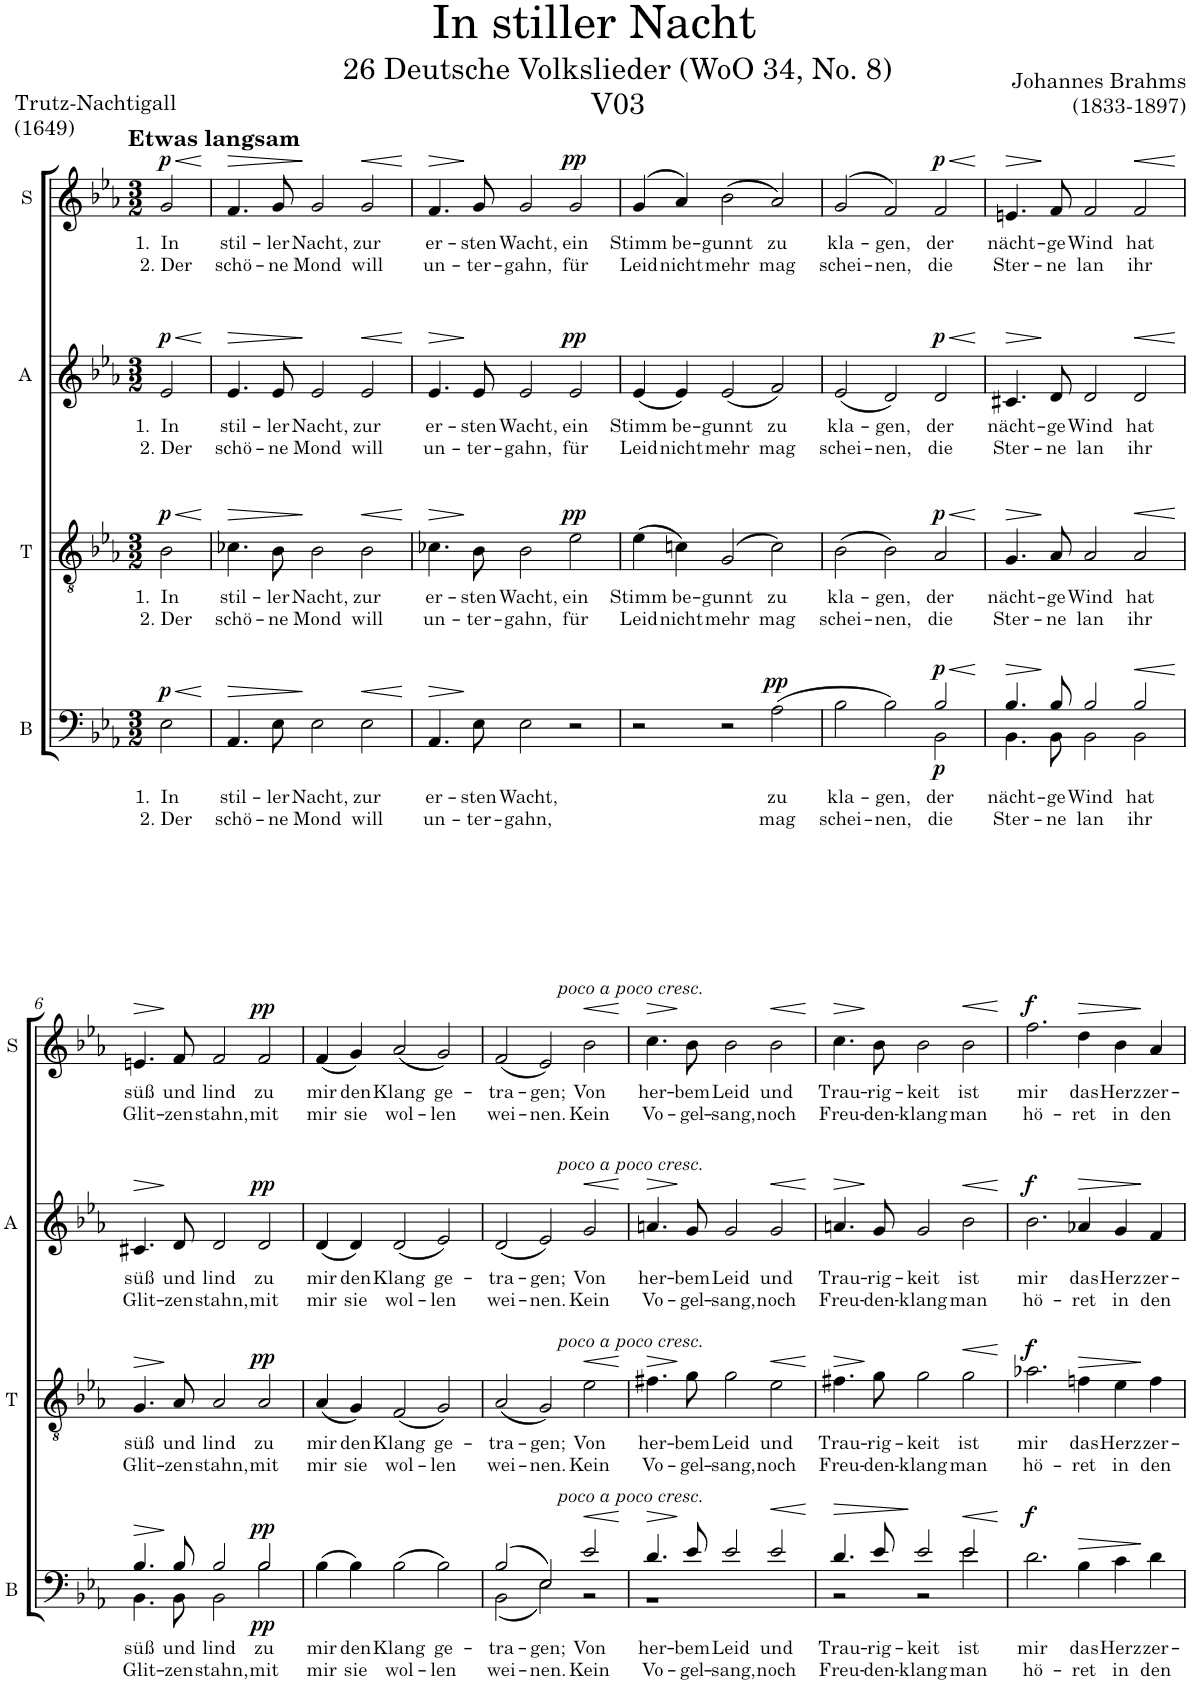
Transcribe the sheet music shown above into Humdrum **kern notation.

**kern	**text	**text	**dynam	**kern	**text	**text	**dynam	**kern	**text	**text	**dynam	**kern	**text	**text	**dynam
*part4	*part4	*part4	*part4	*part3	*part3	*part3	*part3	*part2	*part2	*part2	*part2	*part1	*part1	*part1	*part1
*staff4	*staff4	*staff4	*staff4	*staff3	*staff3	*staff3	*staff3	*staff2	*staff2	*staff2	*staff2	*staff1	*staff1	*staff1	*staff1
*I"B	*	*	*	*I"T	*	*	*	*I"A	*	*	*	*I"S	*	*	*
*I'B	*	*	*	*I'T	*	*	*	*I'A	*	*	*	*I'S	*	*	*
*clefF4	*	*	*	*clefGv2	*	*	*	*clefG2	*	*	*	*clefG2	*	*	*
*Trd7c12	*	*	*	*	*	*	*	*Trd1c2	*	*	*	*	*	*	*
*k[b-e-a-]	*	*	*	*k[b-e-a-]	*	*	*	*k[b-e-a-]	*	*	*	*k[b-e-a-]	*	*	*
*M3/2	*	*	*	*M3/2	*	*	*	*M3/2	*	*	*	*M3/2	*	*	*
=	=	=	=	=	=	=	=	=	=	=	=	=	=	=	=
!	!	!	!	!	!	!	!	!	!	!	!	!LO:TX:a:B:t=Etwas langsam	!	!	!
!	!LO:LY:b	!LO:LY:b	!LO:HP:b	!	!LO:LY:b	!LO:LY:b	!LO:HP:b	!	!LO:LY:b	!LO:LY:b	!LO:HP:b	!	!LO:LY:b	!LO:LY:b	!LO:HP:b
!	!	!	!LO:DY:n=1:a	!	!	!	!LO:DY:n=1:a	!	!	!	!LO:DY:n=1:a	!	!	!	!LO:DY:n=1:a
2E-\	1. In	2. Der	< p	2B-\	1. In	2. Der	< p	2e-/	1. In	2. Der	< p	2g/	1. In	2. Der	< p
.	.	.	[	.	.	.	[	.	.	.	[	.	.	.	[
=1	=1	=1	=1	=1	=1	=1	=1	=1	=1	=1	=1	=1	=1	=1	=1
!	!LO:LY:b	!LO:LY:b	!LO:HP:b	!	!LO:LY:b	!LO:LY:b	!LO:HP:b	!	!LO:LY:b	!LO:LY:b	!LO:HP:b	!	!LO:LY:b	!LO:LY:b	!LO:HP:b
4.AA-/	stil-	schö-	>	4.c-X\	stil-	-schö-	>	4.e-/	stil-	schö-	>	4.f/	stil-	schö-	>
!	!LO:LY:b	!LO:LY:b	!	!	!LO:LY:b	!LO:LY:b	!	!	!LO:LY:b	!LO:LY:b	!	!	!LO:LY:b	!LO:LY:b	!
8E-\	-ler	-ne	.	8B-\	-ler	ne	.	8e-/	-ler	-ne	.	8g/	-ler	-ne	.
!	!LO:LY:b	!LO:LY:b	!	!	!LO:LY:b	!LO:LY:b	!	!	!LO:LY:b	!LO:LY:b	!	!	!LO:LY:b	!LO:LY:b	!
2E-\	Nacht,	Mond	]	2B-\	Nacht,	Mond	]	2e-/	Nacht,	Mond	]	2g/	Nacht,	Mond	]
!	!LO:LY:b	!LO:LY:b	!LO:HP:b	!	!LO:LY:b	!LO:LY:b	!LO:HP:b	!	!LO:LY:b	!LO:LY:b	!LO:HP:b	!	!LO:LY:b	!LO:LY:b	!LO:HP:b
2E-\	zur	will	<	2B-\	zur	will	<	2e-/	zur	will	<	2g/	zur	will	<
.	.	.	[	.	.	.	[	.	.	.	[	.	.	.	[
=2	=2	=2	=2	=2	=2	=2	=2	=2	=2	=2	=2	=2	=2	=2	=2
!	!LO:LY:b	!LO:LY:b	!LO:HP:b	!	!LO:LY:b	!LO:LY:b	!LO:HP:b	!	!LO:LY:b	!LO:LY:b	!LO:HP:b	!	!LO:LY:b	!LO:LY:b	!LO:HP:b
4.AA-/	er-	un-	>	4.c-X\	er-	un-	>	4.e-/	er-	un-	>	4.f/	er-	un-	>
!	!LO:LY:b	!LO:LY:b	!	!	!LO:LY:b	!LO:LY:b	!	!	!LO:LY:b	!LO:LY:b	!	!	!LO:LY:b	!LO:LY:b	!
8E-\	-sten	-ter-	]	8B-\	-sten	-ter-	]	8e-/	-sten	-ter-	]	8g/	-sten	-ter-	]
!	!LO:LY:b	!LO:LY:b	!	!	!LO:LY:b	!LO:LY:b	!	!	!LO:LY:b	!LO:LY:b	!	!	!LO:LY:b	!LO:LY:b	!
2E-\	Wacht,	-gahn,	.	2B-\	Wacht,	-gahn,	.	2e-/	Wacht,	-gahn,	.	2g/	Wacht,	-gahn,	.
!	!	!	!	!	!LO:LY:b	!LO:LY:b	!LO:DY:a	!	!LO:LY:b	!LO:LY:b	!LO:DY:a	!	!LO:LY:b	!LO:LY:b	!LO:DY:a
2r	.	.	.	2e-\	ein	für	pp	2e-/	ein	für	pp	2g/	ein	für	pp
=3	=3	=3	=3	=3	=3	=3	=3	=3	=3	=3	=3	=3	=3	=3	=3
!	!	!	!	!	!LO:LY:b	!LO:LY:b	!	!	!LO:LY:b	!LO:LY:b	!	!	!LO:LY:b	!LO:LY:b	!
2r	.	.	.	(>4e-\	Stimm	Leid	.	(<4e-/	Stimm	Leid	.	(>4g/	Stimm	Leid	.
!	!	!	!	!	!LO:LY:b	!LO:LY:b	!	!	!LO:LY:b	!LO:LY:b	!	!	!LO:LY:b	!LO:LY:b	!
.	.	.	.	4cn\)	be-	nicht	.	4e-/)	be-	nicht	.	4a-/)	be-	nicht	.
!	!	!	!	!	!LO:LY:b	!LO:LY:b	!	!	!LO:LY:b	!LO:LY:b	!	!	!LO:LY:b	!LO:LY:b	!
2r	.	.	.	(>2G/	-gunnt	mehr	.	(<2e-/	-gunnt	mehr	.	(>2b-\	-gunnt	mehr	.
!	!LO:LY:b	!LO:LY:b	!LO:DY:a	!	!LO:LY:b	!LO:LY:b	!	!	!LO:LY:b	!LO:LY:b	!	!	!LO:LY:b	!LO:LY:b	!
(>2A-\	zu	mag	pp	2c\)	zu	mag	.	2f/)	zu	mag	.	2a-/)	zu	mag	.
=4	=4	=4	=4	=4	=4	=4	=4	=4	=4	=4	=4	=4	=4	=4	=4
!	!LO:LY:b	!LO:LY:b	!	!	!LO:LY:b	!LO:LY:b	!	!	!LO:LY:b	!LO:LY:b	!	!	!LO:LY:b	!LO:LY:b	!
*^	*	*	*	*	*	*	*	*	*	*	*	*	*	*	*
2B-\	1ryy	kla-	schei-	.	(>2B-\	kla-	schei-	.	(<2e-/	kla-	schei-	.	(>2g/	kla-	schei-	.
!	!	!LO:LY:b	!LO:LY:b	!	!	!LO:LY:b	!LO:LY:b	!	!	!LO:LY:b	!LO:LY:b	!	!	!LO:LY:b	!LO:LY:b	!
2B-\)	.	-gen,	-nen,	.	2B-\)	-gen,	-nen,	.	2d/)	-gen,	-nen,	.	2f/)	-gen,	-nen,	.
!	!	!LO:LY:b	!LO:LY:b	!LO:HP:b	!	!LO:LY:b	!LO:LY:b	!LO:HP:b	!	!LO:LY:b	!LO:LY:b	!LO:HP:b	!	!LO:LY:b	!LO:LY:b	!LO:HP:b
!	!	!	!	!LO:DY:n=1:a	!	!	!	!	!	!	!	!	!	!	!	!
!	!	!	!	!LO:DY:n=2:b	!	!	!	!LO:DY:n=1:a	!	!	!	!LO:DY:n=1:a	!	!	!	!LO:DY:n=1:a
2B-/	2BB-\	der	die	< p p	2A-/	der	die	< p	2d/	der	die	< p	2f/	der	die	< p
*v	*v	*	*	*	*	*	*	*	*	*	*	*	*	*	*	*
.	.	.	[	.	.	.	[	.	.	.	[	.	.	.	[
=5	=5	=5	=5	=5	=5	=5	=5	=5	=5	=5	=5	=5	=5	=5	=5
!	!LO:LY:b	!LO:LY:b	!LO:HP:b	!	!LO:LY:b	!LO:LY:b	!LO:HP:b	!	!LO:LY:b	!LO:LY:b	!LO:HP:b	!	!LO:LY:b	!LO:LY:b	!LO:HP:b
*^	*	*	*	*	*	*	*	*	*	*	*	*	*	*	*
4.B-/	4.BB-\	nächt-	Ster-	>	4.G/	nächt-	Ster-	>	4.c#X/	nächt-	Ster-	>	4.en/	nächt-	Ster-	>
!	!	!LO:LY:b	!LO:LY:b	!	!	!LO:LY:b	!LO:LY:b	!	!	!LO:LY:b	!LO:LY:b	!	!	!LO:LY:b	!LO:LY:b	!
8B-/	8BB-\	-ge	-ne	]	8A-/	-ge	-ne	]	8d/	-ge	-ne	]	8f/	-ge	-ne	]
!	!	!LO:LY:b	!LO:LY:b	!	!	!LO:LY:b	!LO:LY:b	!	!	!LO:LY:b	!LO:LY:b	!	!	!LO:LY:b	!LO:LY:b	!
2B-/	2BB-\	Wind	lan	.	2A-/	Wind	lan	.	2d/	Wind	lan	.	2f/	Wind	lan	.
!	!	!LO:LY:b	!LO:LY:b	!LO:HP:b	!	!LO:LY:b	!LO:LY:b	!LO:HP:b	!	!LO:LY:b	!LO:LY:b	!LO:HP:b	!	!LO:LY:b	!LO:LY:b	!LO:HP:b
2B-/	2BB-\	hat	ihr	<	2A-/	hat	ihr	<	2d/	hat	ihr	<	2f/	hat	ihr	<
*v	*v	*	*	*	*	*	*	*	*	*	*	*	*	*	*	*
.	.	.	[	.	.	.	[	.	.	.	[	.	.	.	[
!!LO:LB:g=z
=6	=6	=6	=6	=6	=6	=6	=6	=6	=6	=6	=6	=6	=6	=6	=6
!	!LO:LY:b	!LO:LY:b	!LO:HP:b	!	!LO:LY:b	!LO:LY:b	!LO:HP:b	!	!LO:LY:b	!LO:LY:b	!LO:HP:b	!	!LO:LY:b	!LO:LY:b	!LO:HP:b
*^	*	*	*	*	*	*	*	*	*	*	*	*	*	*	*
4.B-/	4.BB-\	süß	Glit-	>	4.G/	süß	Glit-	>	4.c#X/	süß	Glit-	>	4.en/	süß	Glit-	>
!	!	!LO:LY:b	!LO:LY:b	!	!	!LO:LY:b	!LO:LY:b	!	!	!LO:LY:b	!LO:LY:b	!	!	!LO:LY:b	!LO:LY:b	!
8B-/	8BB-\	und	-zen	]	8A-/	und	-zen	]	8d/	und	-zen	]	8f/	und	-zen	]
!	!	!LO:LY:b	!LO:LY:b	!	!	!LO:LY:b	!LO:LY:b	!	!	!LO:LY:b	!LO:LY:b	!	!	!LO:LY:b	!LO:LY:b	!
2B-/	2BB-\	lind	stahn,	.	2A-/	lind	stahn,	.	2d/	lind	stahn,	.	2f/	lind	stahn,	.
!	!	!LO:LY:b	!LO:LY:b	!LO:DY:a	!	!LO:LY:b	!LO:LY:b	!	!	!LO:LY:b	!LO:LY:b	!	!	!LO:LY:b	!LO:LY:b	!
!	!	!	!	!LO:DY:n=1:b	!	!	!	!LO:DY:a	!	!	!	!LO:DY:a	!	!	!	!LO:DY:a
2B-/	2B-\	zu	mit	pp pp	2A-/	zu	mit	pp	2d/	zu	mit	pp	2f/	zu	mit	pp
=7	=7	=7	=7	=7	=7	=7	=7	=7	=7	=7	=7	=7	=7	=7	=7	=7
!	!	!LO:LY:b	!LO:LY:b	!	!	!LO:LY:b	!LO:LY:b	!	!	!LO:LY:b	!LO:LY:b	!	!	!LO:LY:b	!LO:LY:b	!
*v	*v	*	*	*	*	*	*	*	*	*	*	*	*	*	*	*
(>4B-\	mir	mir	.	(<4A-/	mir	mir	.	(<4d/	mir	mir	.	(<4f/	mir	mir	.
!	!LO:LY:b	!LO:LY:b	!	!	!LO:LY:b	!LO:LY:b	!	!	!LO:LY:b	!LO:LY:b	!	!	!LO:LY:b	!LO:LY:b	!
4B-\)	den	sie	.	4G/)	den	sie	.	4d/)	den	sie	.	4g/)	den	sie	.
!	!LO:LY:b	!LO:LY:b	!	!	!LO:LY:b	!LO:LY:b	!	!	!LO:LY:b	!LO:LY:b	!	!	!LO:LY:b	!LO:LY:b	!
(>2B-\	Klang	wol-	.	(<2F/	Klang	wol-	.	(<2d/	Klang	wol-	.	(<2a-/	Klang	wol-	.
!	!LO:LY:b	!LO:LY:b	!	!	!LO:LY:b	!LO:LY:b	!	!	!LO:LY:b	!LO:LY:b	!	!	!LO:LY:b	!LO:LY:b	!
2B-\)	ge-	-len	.	2G/)	ge-	-len	.	2e-/)	ge-	-len	.	2g/)	ge-	-len	.
=8	=8	=8	=8	=8	=8	=8	=8	=8	=8	=8	=8	=8	=8	=8	=8
!	!LO:LY:b	!LO:LY:b	!	!	!LO:LY:b	!LO:LY:b	!	!	!LO:LY:b	!LO:LY:b	!	!	!LO:LY:b	!LO:LY:b	!
*^	*	*	*	*	*	*	*	*	*	*	*	*	*	*	*
(>2B-/	(<2BB-\	­ tra-	wei-	.	(<2A-/	­ tra-	wei-	.	(<2d/	­ tra-	wei-	.	(<2f/	­ tra-	wei-	.
!	!	!LO:LY:b	!LO:LY:b	!	!	!LO:LY:b	!LO:LY:b	!	!	!LO:LY:b	!LO:LY:b	!	!	!LO:LY:b	!LO:LY:b	!
2E-/)	2E-\)	-gen;	-nen.	.	2G/)	-gen;	-nen.	.	2e-/)	-gen;	-nen.	.	2e-/)	-gen;	-nen.	.
!	!	!	!	!	!	!	!	!	!	!	!	!	!LO:TX:a:i:t=poco a poco cresc.	!	!	!
!	!	!	!	!	!	!	!	!	!LO:TX:a:i:t=poco a poco cresc.	!	!	!	!	!	!	!
!	!	!	!	!	!LO:TX:a:i:t=poco a poco cresc.	!	!	!	!	!	!	!	!	!	!	!
!LO:TX:a:i:t=poco a poco cresc.	!	!	!	!	!	!	!	!	!	!	!	!	!	!	!	!
!	!	!LO:LY:b	!LO:LY:b	!LO:HP:b	!	!LO:LY:b	!LO:LY:b	!LO:HP:b	!	!LO:LY:b	!LO:LY:b	!LO:HP:b	!	!LO:LY:b	!LO:LY:b	!LO:HP:b
2e-/	2r	Von	Kein	<	2e-\	Von	Kein	<	2g/	Von	Kein	<	2b-\	Von	Kein	<
*v	*v	*	*	*	*	*	*	*	*	*	*	*	*	*	*	*
.	.	.	[	.	.	.	[	.	.	.	[	.	.	.	[
=9	=9	=9	=9	=9	=9	=9	=9	=9	=9	=9	=9	=9	=9	=9	=9
!	!LO:LY:b	!LO:LY:b	!LO:HP:b	!	!LO:LY:b	!LO:LY:b	!LO:HP:b	!	!LO:LY:b	!LO:LY:b	!LO:HP:b	!	!LO:LY:b	!LO:LY:b	!LO:HP:b
*^	*	*	*	*	*	*	*	*	*	*	*	*	*	*	*
4.d/	1r	her-	Vo-	>	4.f#X\	her-	Vo-	>	4.an/	her-	Vo-	>	4.cc\	her-	Vo-	>
!	!	!LO:LY:b	!LO:LY:b	!	!	!LO:LY:b	!LO:LY:b	!	!	!LO:LY:b	!LO:LY:b	!	!	!LO:LY:b	!LO:LY:b	!
8e-/	.	-bem	-gel-	]	8g\	-bem	-gel-	]	8g/	-bem	-gel-	]	8b-\	-bem	-gel-	]
!	!	!LO:LY:b	!LO:LY:b	!	!	!LO:LY:b	!LO:LY:b	!	!	!LO:LY:b	!LO:LY:b	!	!	!LO:LY:b	!LO:LY:b	!
2e-/	.	Leid	-sang,	.	2g\	Leid	-sang,	.	2g/	Leid	-sang,	.	2b-\	Leid	-sang,	.
!	!	!LO:LY:b	!LO:LY:b	!LO:HP:b	!	!LO:LY:b	!LO:LY:b	!LO:HP:b	!	!LO:LY:b	!LO:LY:b	!LO:HP:b	!	!LO:LY:b	!LO:LY:b	!LO:HP:b
2e-/	2ryy	und	noch	<	2e-\	und	noch	<	2g/	und	noch	<	2b-\	und	noch	<
*v	*v	*	*	*	*	*	*	*	*	*	*	*	*	*	*	*
.	.	.	[	.	.	.	[	.	.	.	[	.	.	.	[
=10	=10	=10	=10	=10	=10	=10	=10	=10	=10	=10	=10	=10	=10	=10	=10
!	!LO:LY:b	!LO:LY:b	!LO:HP:b	!	!LO:LY:b	!LO:LY:b	!LO:HP:b	!	!LO:LY:b	!LO:LY:b	!LO:HP:b	!	!LO:LY:b	!LO:LY:b	!LO:HP:b
*^	*	*	*	*	*	*	*	*	*	*	*	*	*	*	*
4.d/	2r	Trau-	Freu-	>	4.f#X\	Trau-	Freu-	>	4.an/	Trau-	Freu-	>	4.cc\	Trau-	Freu-	>
!	!	!LO:LY:b	!LO:LY:b	!	!	!LO:LY:b	!LO:LY:b	!	!	!LO:LY:b	!LO:LY:b	!	!	!LO:LY:b	!LO:LY:b	!
8e-/	.	-rig-	-den-	.	8g\	-rig-	-den-	]	8g/	-rig-	-den-	]	8b-\	-rig-	-den-	]
!	!	!LO:LY:b	!LO:LY:b	!	!	!LO:LY:b	!LO:LY:b	!	!	!LO:LY:b	!LO:LY:b	!	!	!LO:LY:b	!LO:LY:b	!
2e-/	2r	-keit	-klang	]	2g\	-keit	-klang	.	2g/	-keit	-klang	.	2b-\	-keit	-klang	.
!	!	!LO:LY:b	!LO:LY:b	!LO:HP:b	!	!LO:LY:b	!LO:LY:b	!LO:HP:b	!	!LO:LY:b	!LO:LY:b	!LO:HP:b	!	!LO:LY:b	!LO:LY:b	!LO:HP:b
2e-/	2e-\	ist	man	<	2g\	ist	man	<	2b-\	ist	man	<	2b-\	ist	man	<
*v	*v	*	*	*	*	*	*	*	*	*	*	*	*	*	*	*
.	.	.	[	.	.	.	[	.	.	.	[	.	.	.	[
=11	=11	=11	=11	=11	=11	=11	=11	=11	=11	=11	=11	=11	=11	=11	=11
!	!LO:LY:b	!LO:LY:b	!LO:DY:a	!	!LO:LY:b	!LO:LY:b	!LO:DY:a	!	!LO:LY:b	!LO:LY:b	!LO:DY:a	!	!LO:LY:b	!LO:LY:b	!LO:DY:a
2.d\	mir	hö-	f	2.a-X\	mir	hö-	f	2.b-\	mir	hö-	f	2.ff\	mir	hö-	f
!	!LO:LY:b	!LO:LY:b	!LO:HP:b	!	!LO:LY:b	!LO:LY:b	!LO:HP:b	!	!LO:LY:b	!LO:LY:b	!LO:HP:b	!	!LO:LY:b	!LO:LY:b	!LO:HP:b
4B-\	das	-ret	>	4fn\	das	-ret	>	4a-X/	das	-ret	>	4dd\	das	-ret	>
!	!LO:LY:b	!LO:LY:b	!	!	!LO:LY:b	!LO:LY:b	!	!	!LO:LY:b	!LO:LY:b	!	!	!LO:LY:b	!LO:LY:b	!
4c\	Herz	in	.	4e-\	Herz	in	.	4g/	Herz	in	.	4b-\	Herz	in	.
!	!LO:LY:b	!LO:LY:b	!	!	!LO:LY:b	!LO:LY:b	!	!	!LO:LY:b	!LO:LY:b	!	!	!LO:LY:b	!LO:LY:b	!
4d\	zer-	den	]	4f\	zer-	den	]	4f/	zer-	den	]	4a-/	zer-	den	]
=	=	=	=	=	=	=	=	=	=	=	=	=	=	=	=
*-	*-	*-	*-	*-	*-	*-	*-	*-	*-	*-	*-	*-	*-	*-	*-
